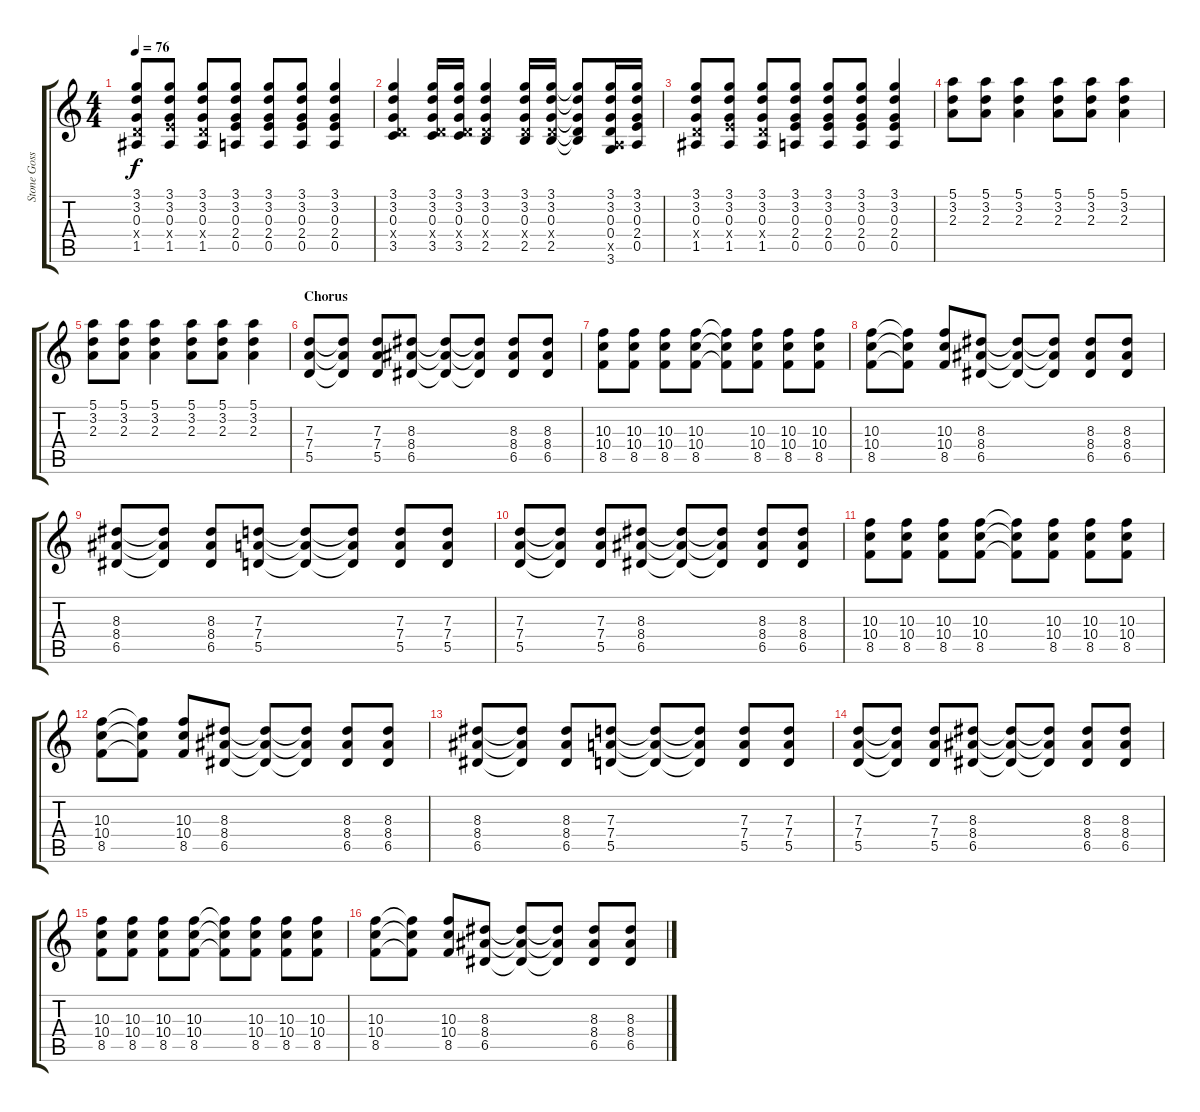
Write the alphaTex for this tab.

\track ("Stone Gossard  (Gtr.1)" "Stone Goss") {instrument overdrivenguitar}
\staff {score tabs}
\tuning (E4 B3 G3 D3 A2 E2) {hide}
\ts (4 4)
\tempo 76
\clef g2
\ks c
(3.1 3.2 0.3 0.4{x} 1.5).8{dy f} (3.1 3.2 0.3 2.4{x} 1.5).8 (3.1 3.2 0.3 0.4{x} 1.5).8 (3.1 3.2 0.3 2.4 0.5).8 (3.1 3.2 0.3 2.4 0.5).8 (3.1 3.2 0.3 2.4 0.5).8 (3.1 3.2 0.3 2.4 0.5).4 |
(3.1 3.2 0.3 0.4{x} 3.5).4 (3.1 3.2 0.3 0.4{x} 3.5).16 (3.1 3.2 0.3 0.4{x} 3.5).16 (3.1 3.2 0.3 0.4{x} 2.5).4 (3.1 3.2 0.3 0.4{x} 2.5).16 (3.1 3.2 0.3 0.4{x} 2.5).16 (3.1{t} 3.2{t} 0.3{t} 0.4{t} 2.5{t}).8 (3.1 3.2 0.3 0.4 0.5{x} 3.6).16 (3.1 3.2 0.3 2.4 0.5).16 |
(3.1 3.2 0.3 0.4{x} 1.5).8 (3.1 3.2 0.3 2.4{x} 1.5).8 (3.1 3.2 0.3 0.4{x} 1.5).8 (3.1 3.2 0.3 2.4 0.5).8 (3.1 3.2 0.3 2.4 0.5).8 (3.1 3.2 0.3 2.4 0.5).8 (3.1 3.2 0.3 2.4 0.5).4 |
(5.1 3.2 2.3).8 (5.1 3.2 2.3).8 (5.1 3.2 2.3).4 (5.1 3.2 2.3).8 (5.1 3.2 2.3).8 (5.1 3.2 2.3).4 |
(5.1 3.2 2.3).8 (5.1 3.2 2.3).8 (5.1 3.2 2.3).4 (5.1 3.2 2.3).8 (5.1 3.2 2.3).8 (5.1 3.2 2.3).4 |
\section ("" "Chorus")
(7.3 7.4 5.5).8 (7.3{t} 7.4{t} 5.5{t}).8 (7.3 7.4 5.5).8 (8.3 8.4 6.5).8 (8.3{t} 8.4{t} 6.5{t}).8 (8.3{t} 8.4{t} 6.5{t}).8 (8.3 8.4 6.5).8 (8.3 8.4 6.5).8 |
(10.3 10.4 8.5).8 (10.3 10.4 8.5).8 (10.3 10.4 8.5).8 (10.3 10.4 8.5).8 (10.3{t} 10.4{t} 8.5{t}).8 (10.3 10.4 8.5).8 (10.3 10.4 8.5).8 (10.3 10.4 8.5).8 |
(10.3 10.4 8.5).8 (10.3{t} 10.4{t} 8.5{t}).8 (10.3 10.4 8.5).8 (8.3 8.4 6.5).8 (8.3{t} 8.4{t} 6.5{t}).8 (8.3{t} 8.4{t} 6.5{t}).8 (8.3 8.4 6.5).8 (8.3 8.4 6.5).8 |
(8.3 8.4 6.5).8 (8.3{t} 8.4{t} 6.5{t}).8 (8.3 8.4 6.5).8 (7.3 7.4 5.5).8 (7.3{t} 7.4{t} 5.5{t}).8 (7.3{t} 7.4{t} 5.5{t}).8 (7.3 7.4 5.5).8 (7.3 7.4 5.5).8 |
(7.3 7.4 5.5).8 (7.3{t} 7.4{t} 5.5{t}).8 (7.3 7.4 5.5).8 (8.3 8.4 6.5).8 (8.3{t} 8.4{t} 6.5{t}).8 (8.3{t} 8.4{t} 6.5{t}).8 (8.3 8.4 6.5).8 (8.3 8.4 6.5).8 |
(10.3 10.4 8.5).8 (10.3 10.4 8.5).8 (10.3 10.4 8.5).8 (10.3 10.4 8.5).8 (10.3{t} 10.4{t} 8.5{t}).8 (10.3 10.4 8.5).8 (10.3 10.4 8.5).8 (10.3 10.4 8.5).8 |
(10.3 10.4 8.5).8 (10.3{t} 10.4{t} 8.5{t}).8 (10.3 10.4 8.5).8 (8.3 8.4 6.5).8 (8.3{t} 8.4{t} 6.5{t}).8 (8.3{t} 8.4{t} 6.5{t}).8 (8.3 8.4 6.5).8 (8.3 8.4 6.5).8 |
(8.3 8.4 6.5).8 (8.3{t} 8.4{t} 6.5{t}).8 (8.3 8.4 6.5).8 (7.3 7.4 5.5).8 (7.3{t} 7.4{t} 5.5{t}).8 (7.3{t} 7.4{t} 5.5{t}).8 (7.3 7.4 5.5).8 (7.3 7.4 5.5).8 |
(7.3 7.4 5.5).8 (7.3{t} 7.4{t} 5.5{t}).8 (7.3 7.4 5.5).8 (8.3 8.4 6.5).8 (8.3{t} 8.4{t} 6.5{t}).8 (8.3{t} 8.4{t} 6.5{t}).8 (8.3 8.4 6.5).8 (8.3 8.4 6.5).8 |
(10.3 10.4 8.5).8 (10.3 10.4 8.5).8 (10.3 10.4 8.5).8 (10.3 10.4 8.5).8 (10.3{t} 10.4{t} 8.5{t}).8 (10.3 10.4 8.5).8 (10.3 10.4 8.5).8 (10.3 10.4 8.5).8 |
(10.3 10.4 8.5).8 (10.3{t} 10.4{t} 8.5{t}).8 (10.3 10.4 8.5).8 (8.3 8.4 6.5).8 (8.3{t} 8.4{t} 6.5{t}).8 (8.3{t} 8.4{t} 6.5{t}).8 (8.3 8.4 6.5).8 (8.3 8.4 6.5).8
